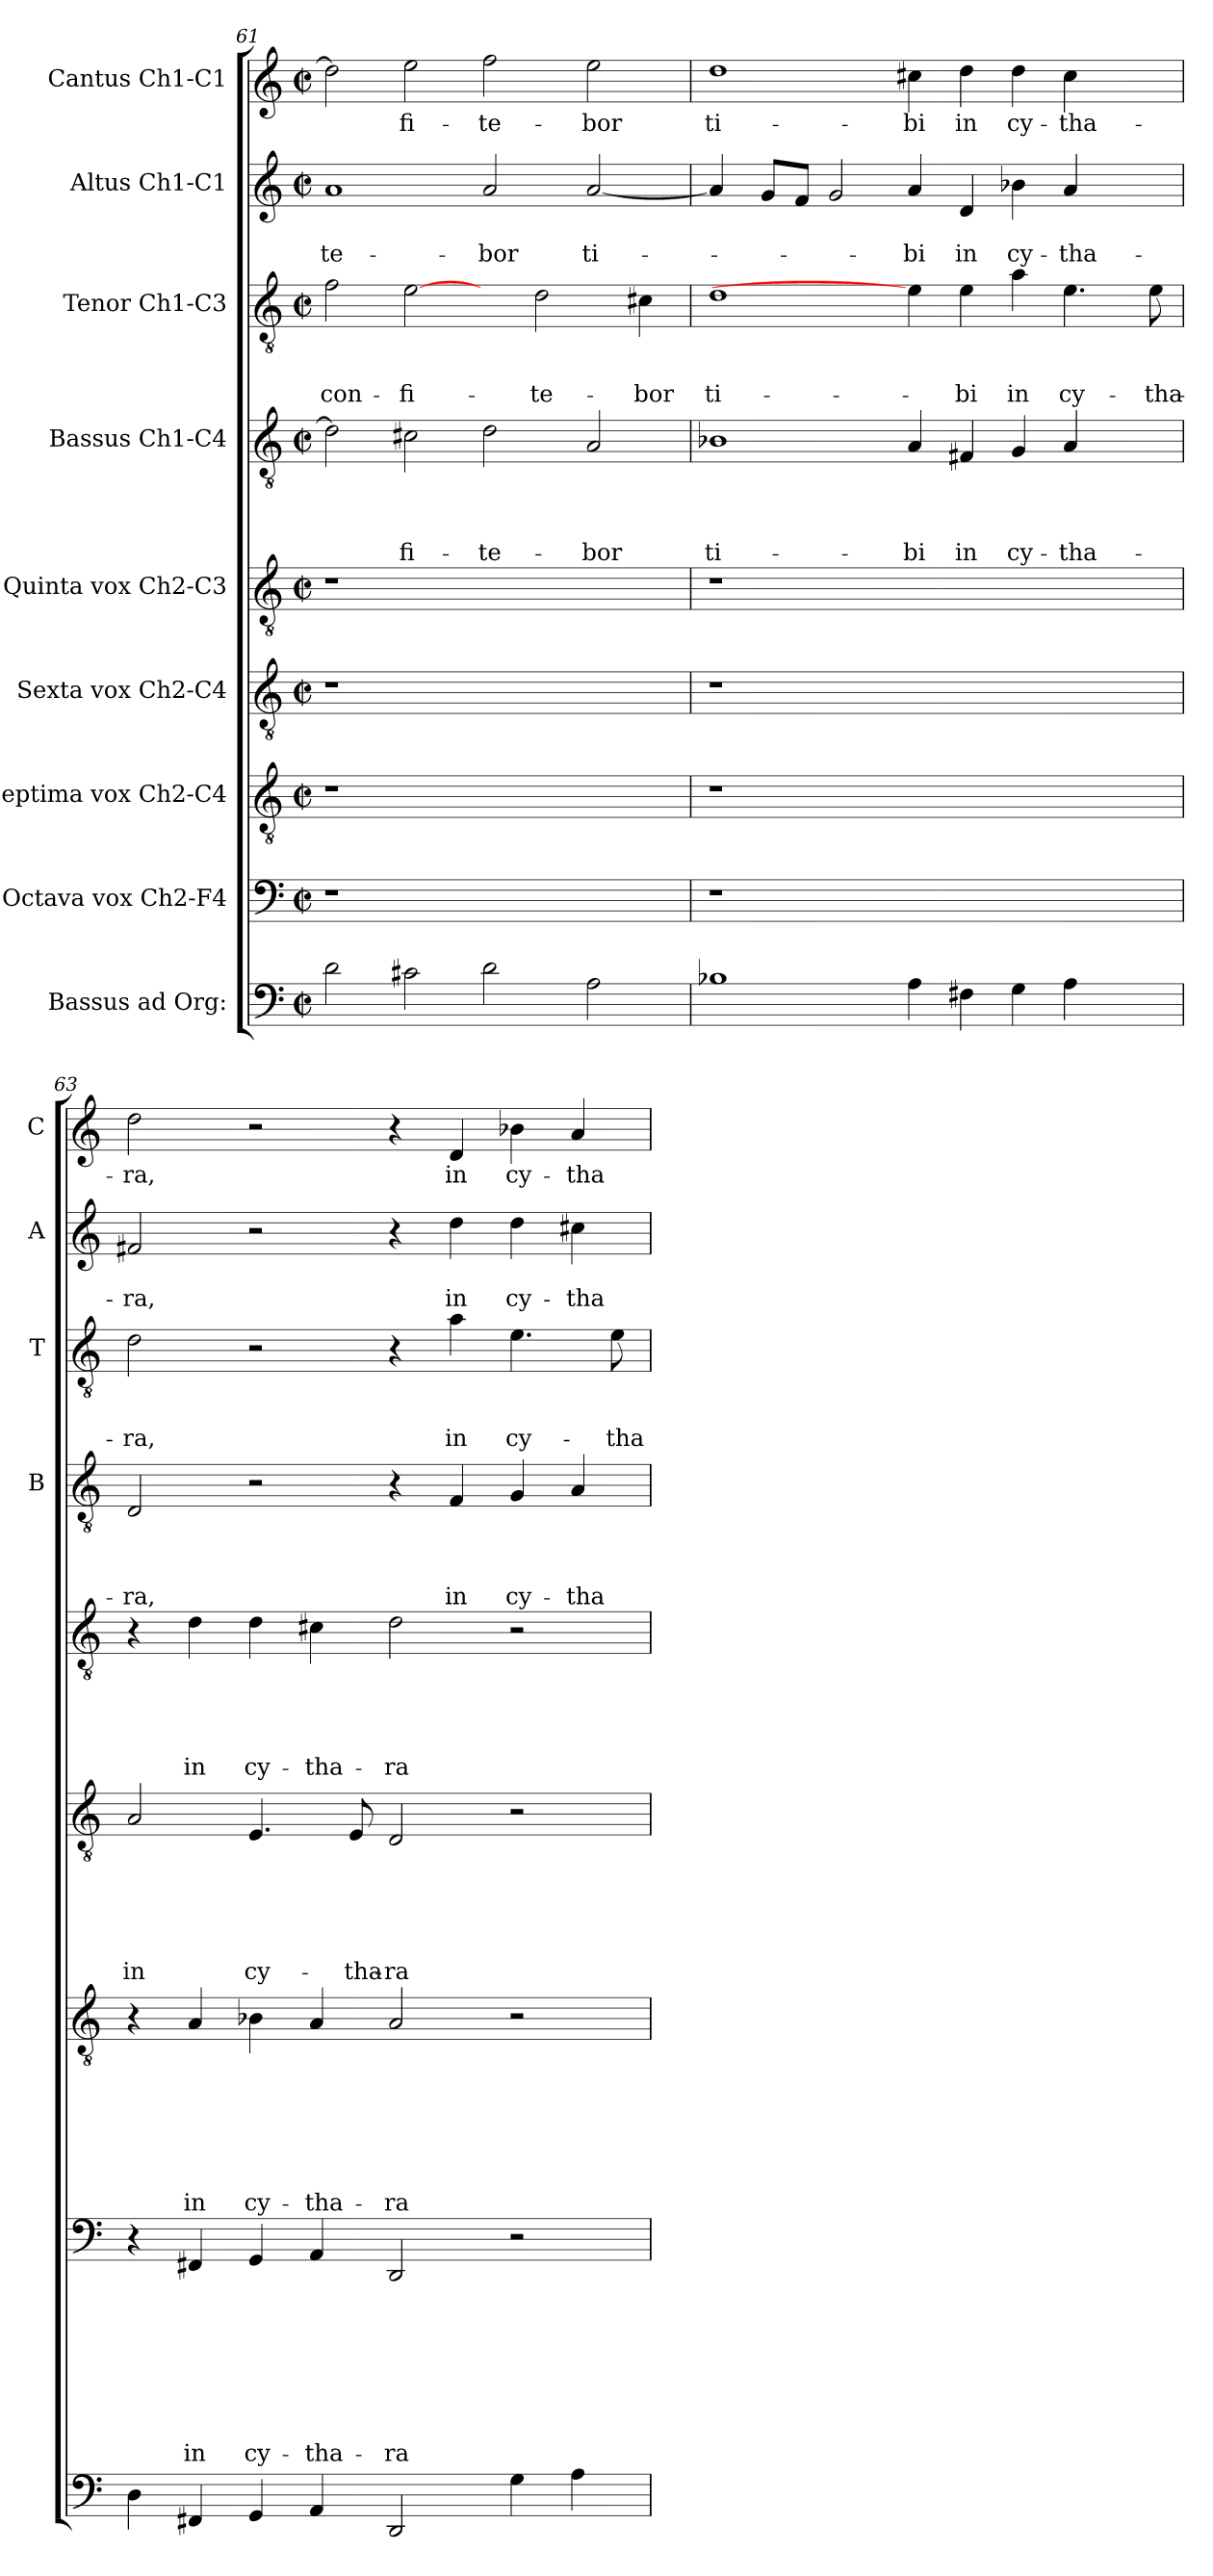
**kern	**kern	**text	**text	**text	**text	**text	**text	**text	**text	**kern	**text	**text	**text	**text	**text	**text	**text	**kern	**text	**text	**text	**text	**text	**text	**kern	**text	**text	**text	**text	**text	**kern	**text	**text	**text	**text	**kern	**text	**text	**text	**kern	**text	**text	**kern	**text
*part9	*part8	*part8	*part8	*part8	*part8	*part8	*part8	*part8	*part8	*part7	*part7	*part7	*part7	*part7	*part7	*part7	*part7	*part6	*part6	*part6	*part6	*part6	*part6	*part6	*part5	*part5	*part5	*part5	*part5	*part5	*part4	*part4	*part4	*part4	*part4	*part3	*part3	*part3	*part3	*part2	*part2	*part2	*part1	*part1
*staff9	*staff8	*staff8	*staff8	*staff8	*staff8	*staff8	*staff8	*staff8	*staff8	*staff7	*staff7	*staff7	*staff7	*staff7	*staff7	*staff7	*staff7	*staff6	*staff6	*staff6	*staff6	*staff6	*staff6	*staff6	*staff5	*staff5	*staff5	*staff5	*staff5	*staff5	*staff4	*staff4	*staff4	*staff4	*staff4	*staff3	*staff3	*staff3	*staff3	*staff2	*staff2	*staff2	*staff1	*staff1
*I"Bassus ad Org:	*I"Octava vox Ch2-F4	*	*	*	*	*	*	*	*	*I"Septima vox Ch2-C4	*	*	*	*	*	*	*	*I"Sexta vox Ch2-C4	*	*	*	*	*	*	*I"Quinta vox Ch2-C3	*	*	*	*	*	*I"Bassus Ch1-C4	*	*	*	*	*I"Tenor Ch1-C3	*	*	*	*I"Altus Ch1-C1	*	*	*I"Cantus Ch1-C1	*
*	*	*	*	*	*	*	*	*	*	*	*	*	*	*	*	*	*	*	*	*	*	*	*	*	*	*	*	*	*	*	*I'B	*	*	*	*	*I'T	*	*	*	*I'A	*	*	*I'C	*
!!LO:PB:g=z
*clefF4	*clefF4	*	*	*	*	*	*	*	*	*clefGv2	*	*	*	*	*	*	*	*clefGv2	*	*	*	*	*	*	*clefGv2	*	*	*	*	*	*clefGv2	*	*	*	*	*clefGv2	*	*	*	*clefG2	*	*	*clefG2	*
*k[]	*k[]	*	*	*	*	*	*	*	*	*k[]	*	*	*	*	*	*	*	*k[]	*	*	*	*	*	*	*k[]	*	*	*	*	*	*k[]	*	*	*	*	*k[]	*	*	*	*k[]	*	*	*k[]	*
*C:	*C:	*	*	*	*	*	*	*	*	*C:	*	*	*	*	*	*	*	*C:	*	*	*	*	*	*	*C:	*	*	*	*	*	*C:	*	*	*	*	*C:	*	*	*	*C:	*	*	*C:	*
*M2/2	*M2/2	*	*	*	*	*	*	*	*	*M2/2	*	*	*	*	*	*	*	*M2/2	*	*	*	*	*	*	*M2/2	*	*	*	*	*	*M2/2	*	*	*	*	*M2/2	*	*	*	*M2/2	*	*	*M2/2	*
*met(c|)	*met(c|)	*	*	*	*	*	*	*	*	*met(c|)	*	*	*	*	*	*	*	*met(c|)	*	*	*	*	*	*	*met(c|)	*	*	*	*	*	*met(c|)	*	*	*	*	*met(c|)	*	*	*	*met(c|)	*	*	*met(c|)	*
=61	=61	=61	=61	=61	=61	=61	=61	=61	=61	=61	=61	=61	=61	=61	=61	=61	=61	=61	=61	=61	=61	=61	=61	=61	=61	=61	=61	=61	=61	=61	=61	=61	=61	=61	=61	=61	=61	=61	=61	=61	=61	=61	=61	=61
!	!	!	!	!	!	!	!	!	!	!	!	!	!	!	!	!	!	!	!	!	!	!	!	!	!	!	!	!	!	!	!	!	!	!	!	!	!	!	!LO:LY:b	!	!	!LO:LY:b	!	!
2d\	1r	.	.	.	.	.	.	.	.	1r	.	.	.	.	.	.	.	1r	.	.	.	.	.	.	1r	.	.	.	.	.	2d\]	.	.	.	.	2f\	.	.	con-	1a	.	-te-	2dd\]	.
!	!	!	!	!	!	!	!	!	!	!	!	!	!	!	!	!	!	!	!	!	!	!	!	!	!	!	!	!	!	!	!	!	!	!	!LO:LY:b	!	!	!	!LO:LY:b	!	!	!	!	!LO:LY:b
2c#X\	.	.	.	.	.	.	.	.	.	.	.	.	.	.	.	.	.	.	.	.	.	.	.	.	.	.	.	.	.	.	2c#X\	.	.	.	-fi-	[2e\	.	.	-fi-	.	.	.	2ee\	-fi-
!	!	!	!	!	!	!	!	!	!	!	!	!	!	!	!	!	!	!	!	!	!	!	!	!	!	!	!	!	!	!	!	!	!	!	!LO:LY:b	!	!	!	!	!	!	!LO:LY:b	!	!LO:LY:b
2d\	1ryy	.	.	.	.	.	.	.	.	1ryy	.	.	.	.	.	.	.	1ryy	.	.	.	.	.	.	1ryy	.	.	.	.	.	2d\	.	.	.	-te-	4ryy	.	.	.	2a/	.	-bor	2ff\	-te-
!	!	!	!	!	!	!	!	!	!	!	!	!	!	!	!	!	!	!	!	!	!	!	!	!	!	!	!	!	!	!	!	!	!	!	!	!	!	!	!LO:LY:b	!	!	!	!	!
.	.	.	.	.	.	.	.	.	.	.	.	.	.	.	.	.	.	.	.	.	.	.	.	.	.	.	.	.	.	.	.	.	.	.	.	2d\	.	.	-te-	.	.	.	.	.
!	!	!	!	!	!	!	!	!	!	!	!	!	!	!	!	!	!	!	!	!	!	!	!	!	!	!	!	!	!	!	!	!	!	!	!LO:LY:b	!	!	!	!	!	!	!LO:LY:b	!	!LO:LY:b
2A\	.	.	.	.	.	.	.	.	.	.	.	.	.	.	.	.	.	.	.	.	.	.	.	.	.	.	.	.	.	.	2A/	.	.	.	-bor	.	.	.	.	[2a/	.	ti-	2ee\	-bor
!	!	!	!	!	!	!	!	!	!	!	!	!	!	!	!	!	!	!	!	!	!	!	!	!	!	!	!	!	!	!	!	!	!	!	!	!	!	!	!LO:LY:b	!	!	!	!	!
.	.	.	.	.	.	.	.	.	.	.	.	.	.	.	.	.	.	.	.	.	.	.	.	.	.	.	.	.	.	.	.	.	.	.	.	4c#X\	.	.	-bor	.	.	.	.	.
=62	=62	=62	=62	=62	=62	=62	=62	=62	=62	=62	=62	=62	=62	=62	=62	=62	=62	=62	=62	=62	=62	=62	=62	=62	=62	=62	=62	=62	=62	=62	=62	=62	=62	=62	=62	=62	=62	=62	=62	=62	=62	=62	=62	=62
!	!	!	!	!	!	!	!	!	!	!	!	!	!	!	!	!	!	!	!	!	!	!	!	!	!	!	!	!	!	!	!	!	!	!	!LO:LY:b	!	!	!	!LO:LY:b	!	!	!	!	!LO:LY:b
1B-X	1r	.	.	.	.	.	.	.	.	1r	.	.	.	.	.	.	.	1r	.	.	.	.	.	.	1r	.	.	.	.	.	1B-X	.	.	.	ti-	1d	.	.	ti-	4a/]	.	.	1dd	ti-
.	.	.	.	.	.	.	.	.	.	.	.	.	.	.	.	.	.	.	.	.	.	.	.	.	.	.	.	.	.	.	.	.	.	.	.	.	.	.	.	8g/L	.	.	.	.
.	.	.	.	.	.	.	.	.	.	.	.	.	.	.	.	.	.	.	.	.	.	.	.	.	.	.	.	.	.	.	.	.	.	.	.	.	.	.	.	8f/J	.	.	.	.
.	.	.	.	.	.	.	.	.	.	.	.	.	.	.	.	.	.	.	.	.	.	.	.	.	.	.	.	.	.	.	.	.	.	.	.	.	.	.	.	2g/	.	.	.	.
!	!	!	!	!	!	!	!	!	!	!	!	!	!	!	!	!	!	!	!	!	!	!	!	!	!	!	!	!	!	!	!	!	!	!	!LO:LY:b	!	!	!	!	!	!	!LO:LY:b	!	!LO:LY:b
4A\	1ryy	.	.	.	.	.	.	.	.	1ryy	.	.	.	.	.	.	.	1ryy	.	.	.	.	.	.	1ryy	.	.	.	.	.	4A/	.	.	.	-bi	4e\]	.	.	.	4a/	.	-bi	4cc#X\	-bi
!	!	!	!	!	!	!	!	!	!	!	!	!	!	!	!	!	!	!	!	!	!	!	!	!	!	!	!	!	!	!	!	!	!	!	!LO:LY:b	!	!	!	!LO:LY:b	!	!	!LO:LY:b	!	!LO:LY:b
4F#X\	.	.	.	.	.	.	.	.	.	.	.	.	.	.	.	.	.	.	.	.	.	.	.	.	.	.	.	.	.	.	4F#X/	.	.	.	in	4e\	.	.	-bi	4d/	.	in	4dd\	in
!	!	!	!	!	!	!	!	!	!	!	!	!	!	!	!	!	!	!	!	!	!	!	!	!	!	!	!	!	!	!	!	!	!	!	!LO:LY:b	!	!	!	!LO:LY:b	!	!	!LO:LY:b	!	!LO:LY:b
4G\	.	.	.	.	.	.	.	.	.	.	.	.	.	.	.	.	.	.	.	.	.	.	.	.	.	.	.	.	.	.	4G/	.	.	.	cy-	4a\	.	.	in	4b-X\	.	cy-	4dd\	cy-
!	!	!	!	!	!	!	!	!	!	!	!	!	!	!	!	!	!	!	!	!	!	!	!	!	!	!	!	!	!	!	!	!	!	!	!LO:LY:b	!	!	!	!LO:LY:b	!	!	!LO:LY:b	!	!LO:LY:b
4A\	.	.	.	.	.	.	.	.	.	.	.	.	.	.	.	.	.	.	.	.	.	.	.	.	.	.	.	.	.	.	4A/	.	.	.	-tha-	4.e\	.	.	cy-	4a/	.	-tha-	4cc#\	-tha-
4ryy	4ryy	.	.	.	.	.	.	.	.	4ryy	.	.	.	.	.	.	.	4ryy	.	.	.	.	.	.	4ryy	.	.	.	.	.	4ryy	.	.	.	.	.	.	.	.	4ryy	.	.	4ryy	.
!	!	!	!	!	!	!	!	!	!	!	!	!	!	!	!	!	!	!	!	!	!	!	!	!	!	!	!	!	!	!	!	!	!	!	!	!	!	!	!LO:LY:b	!	!	!	!	!
.	.	.	.	.	.	.	.	.	.	.	.	.	.	.	.	.	.	.	.	.	.	.	.	.	.	.	.	.	.	.	.	.	.	.	.	8e\	.	.	-tha-	.	.	.	.	.
=63	=63	=63	=63	=63	=63	=63	=63	=63	=63	=63	=63	=63	=63	=63	=63	=63	=63	=63	=63	=63	=63	=63	=63	=63	=63	=63	=63	=63	=63	=63	=63	=63	=63	=63	=63	=63	=63	=63	=63	=63	=63	=63	=63	=63
!	!	!	!	!	!	!	!	!	!	!	!	!	!	!	!	!	!	!	!	!	!	!	!	!LO:LY:b	!	!	!	!	!	!	!	!	!	!	!LO:LY:b	!	!	!	!LO:LY:b	!	!	!LO:LY:b	!	!LO:LY:b
4D\	4r	.	.	.	.	.	.	.	.	4r	.	.	.	.	.	.	.	2A/	.	.	.	.	.	in	4r	.	.	.	.	.	2D/	.	.	.	-ra,	2d\	.	.	-ra,	2f#X/	.	-ra,	2dd\	-ra,
!	!	!	!	!	!	!	!	!	!LO:LY:b	!	!	!	!	!	!	!	!LO:LY:b	!	!	!	!	!	!	!	!	!	!	!	!	!LO:LY:b	!	!	!	!	!	!	!	!	!	!	!	!	!	!
4FF#X/	4FF#X/	.	.	.	.	.	.	.	in	4A/	.	.	.	.	.	.	in	.	.	.	.	.	.	.	4d\	.	.	.	.	in	.	.	.	.	.	.	.	.	.	.	.	.	.	.
!	!	!	!	!	!	!	!	!	!LO:LY:b	!	!	!	!	!	!	!	!LO:LY:b	!	!	!	!	!	!	!LO:LY:b	!	!	!	!	!	!LO:LY:b	!	!	!	!	!	!	!	!	!	!	!	!	!	!
4GG/	4GG/	.	.	.	.	.	.	.	cy-	4B-X\	.	.	.	.	.	.	cy-	4.E/	.	.	.	.	.	cy-	4d\	.	.	.	.	cy-	2r	.	.	.	.	2r	.	.	.	2r	.	.	2r	.
!	!	!	!	!	!	!	!	!	!LO:LY:b	!	!	!	!	!	!	!	!LO:LY:b	!	!	!	!	!	!	!	!	!	!	!	!	!LO:LY:b	!	!	!	!	!	!	!	!	!	!	!	!	!	!
4AA/	4AA/	.	.	.	.	.	.	.	-tha-	4A/	.	.	.	.	.	.	-tha-	.	.	.	.	.	.	.	4c#X\	.	.	.	.	-tha-	.	.	.	.	.	.	.	.	.	.	.	.	.	.
!	!	!	!	!	!	!	!	!	!	!	!	!	!	!	!	!	!	!	!	!	!	!	!	!LO:LY:b	!	!	!	!	!	!	!	!	!	!	!	!	!	!	!	!	!	!	!	!
.	.	.	.	.	.	.	.	.	.	.	.	.	.	.	.	.	.	8E/	.	.	.	.	.	-tha-	.	.	.	.	.	.	.	.	.	.	.	.	.	.	.	.	.	.	.	.
!	!	!	!	!	!	!	!	!	!LO:LY:b	!	!	!	!	!	!	!	!LO:LY:b	!	!	!	!	!	!	!LO:LY:b	!	!	!	!	!	!LO:LY:b	!	!	!	!	!	!	!	!	!	!	!	!	!	!
2DD/	2DD/	.	.	.	.	.	.	.	-ra	2A/	.	.	.	.	.	.	-ra	2D/	.	.	.	.	.	-ra	2d\	.	.	.	.	-ra	4r	.	.	.	.	4r	.	.	.	4r	.	.	4r	.
!	!	!	!	!	!	!	!	!	!	!	!	!	!	!	!	!	!	!	!	!	!	!	!	!	!	!	!	!	!	!	!	!	!	!	!LO:LY:b	!	!	!	!LO:LY:b	!	!	!LO:LY:b	!	!LO:LY:b
.	.	.	.	.	.	.	.	.	.	.	.	.	.	.	.	.	.	.	.	.	.	.	.	.	.	.	.	.	.	.	4F/	.	.	.	in	4a\	.	.	in	4dd\	.	in	4d/	in
!	!	!	!	!	!	!	!	!	!	!	!	!	!	!	!	!	!	!	!	!	!	!	!	!	!	!	!	!	!	!	!	!	!	!	!LO:LY:b	!	!	!	!LO:LY:b	!	!	!LO:LY:b	!	!LO:LY:b
4G\	2r	.	.	.	.	.	.	.	.	2r	.	.	.	.	.	.	.	2r	.	.	.	.	.	.	2r	.	.	.	.	.	4G/	.	.	.	cy-	4.e\	.	.	cy-	4dd\	.	cy-	4b-X\	cy-
!	!	!	!	!	!	!	!	!	!	!	!	!	!	!	!	!	!	!	!	!	!	!	!	!	!	!	!	!	!	!	!	!	!	!	!LO:LY:b	!	!	!	!	!	!	!LO:LY:b	!	!LO:LY:b
4A\	.	.	.	.	.	.	.	.	.	.	.	.	.	.	.	.	.	.	.	.	.	.	.	.	.	.	.	.	.	.	4A/	.	.	.	-tha-	.	.	.	.	4cc#X\	.	-tha-	4a/	-tha-
!	!	!	!	!	!	!	!	!	!	!	!	!	!	!	!	!	!	!	!	!	!	!	!	!	!	!	!	!	!	!	!	!	!	!	!	!	!	!	!LO:LY:b	!	!	!	!	!
.	.	.	.	.	.	.	.	.	.	.	.	.	.	.	.	.	.	.	.	.	.	.	.	.	.	.	.	.	.	.	.	.	.	.	.	8e\	.	.	-tha-	.	.	.	.	.
=	=	=	=	=	=	=	=	=	=	=	=	=	=	=	=	=	=	=	=	=	=	=	=	=	=	=	=	=	=	=	=	=	=	=	=	=	=	=	=	=	=	=	=	=
*-	*-	*-	*-	*-	*-	*-	*-	*-	*-	*-	*-	*-	*-	*-	*-	*-	*-	*-	*-	*-	*-	*-	*-	*-	*-	*-	*-	*-	*-	*-	*-	*-	*-	*-	*-	*-	*-	*-	*-	*-	*-	*-	*-	*-
